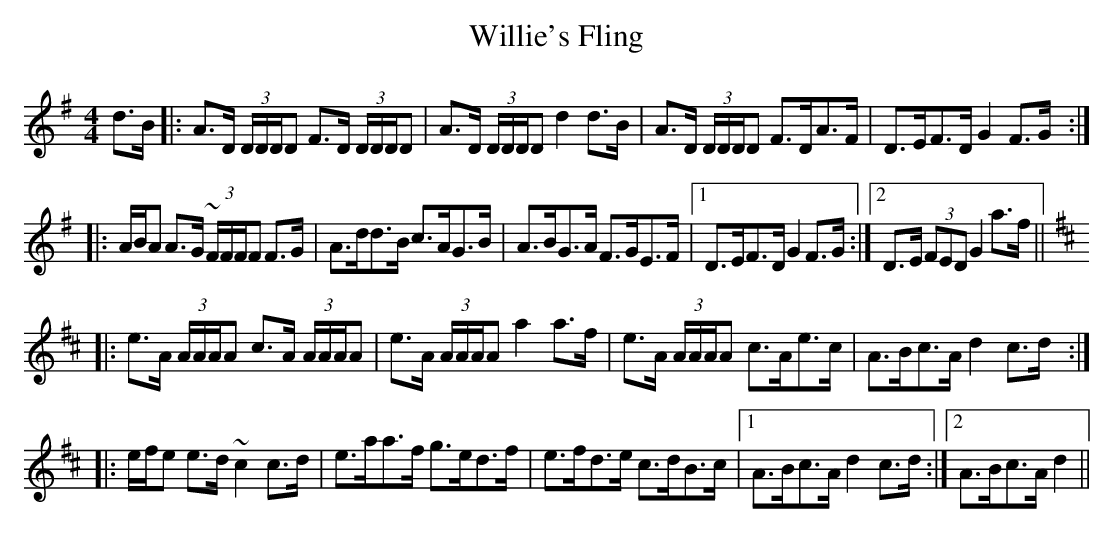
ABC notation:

X:1
T: Willie's Fling
M: 4/4
L: 1/8
K: Dmix
d>B|:A>D (3D/D/D/D F>D (3D/D/D/D|A>D (3D/D/D/D d2 d>B|A>D (3D/D/D/D F>DA>F|D>EF>D G2F>G:|
|:A/B/A A>G ~(3F/F/F/F F>G|A>dd>B c>AG>B|A>BG>A F>GE>F|1 D>EF>D G2F>G:|2 D>E (3FED G2 a>f||[K:D]
|:e>A (3A/A/A/A c>A (3A/A/A/A|e>A (3A/A/A/A a2 a>f|e>A (3A/A/A/A c>Ae>c|A>Bc>A d2c>d:|
|:e/f/e e>d ~c2 c>d|e>aa>f g>ed>f|e>fd>e c>dB>c|1 A>Bc>A d2c>d:|2 A>Bc>A d2||
